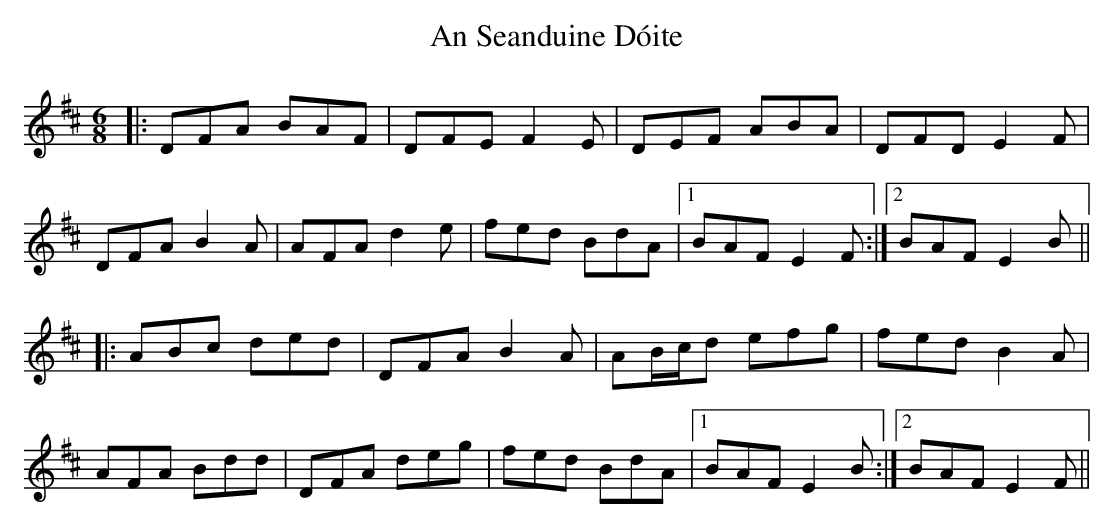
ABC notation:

X:1
T: An Seanduine Dóite
M: 6/8
L: 1/8
K: Dmaj
|:DFA BAF|DFE F2E|DEF ABA|DFD E2F|
DFA B2A|AFA d2e|fed BdA|1 BAF E2F:|2 BAF E2B||
|:ABc ded|DFA B2A|AB/c/d efg|fed B2A|
AFA Bdd|DFA deg|fed BdA|1 BAF E2B:|2 BAF E2F||
